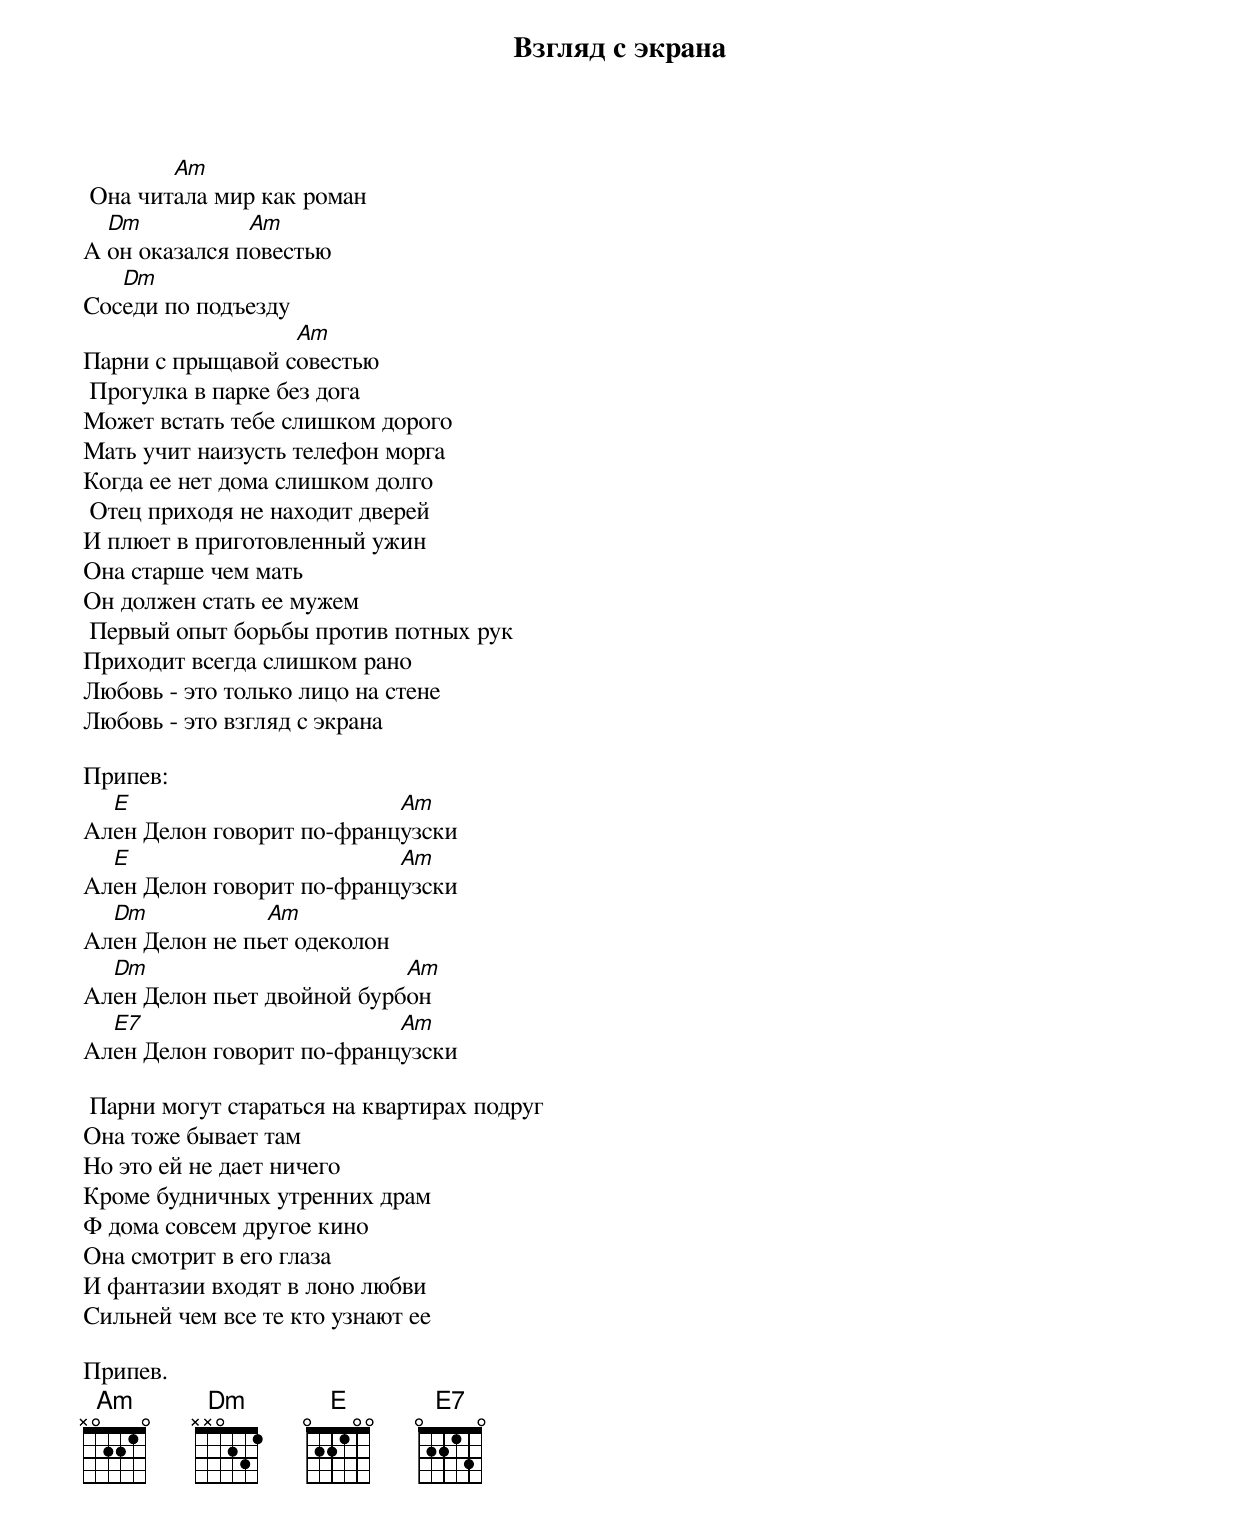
                      Взгляд с экрана

        Am
 Она читала мир как роман
  Dm           Am
А он оказался повестью
   Dm
Соседи по подъезду
                  Am
Парни с прыщавой совестью
 Прогулка в парке без дога
Может встать тебе слишком дорого
Мать учит наизусть телефон морга
Когда ее нет дома слишком долго
 Отец приходя не находит дверей
И плюет в приготовленный ужин
Она старше чем мать
Он должен стать ее мужем
 Первый опыт борьбы против потных рук
Приходит всегда слишком рано
Любовь - это только лицо на стене
Любовь - это взгляд с экрана

Припев:
  E                        Am
Ален Делон говорит по-французски
  E                        Am
Ален Делон говорит по-французски
  Dm            Am
Ален Делон не пьет одеколон
  Dm                        Am
Ален Делон пьет двойной бурбон
  E7                       Am
Ален Делон говорит по-французски

 Парни могут стараться на квартирах подруг
Она тоже бывает там
Но это ей не дает ничего
Кроме будничных утренних драм
Ф дома совсем другое кино
Она смотрит в его глаза
И фантазии входят в лоно любви
Сильней чем все те кто узнают ее

Припев.
